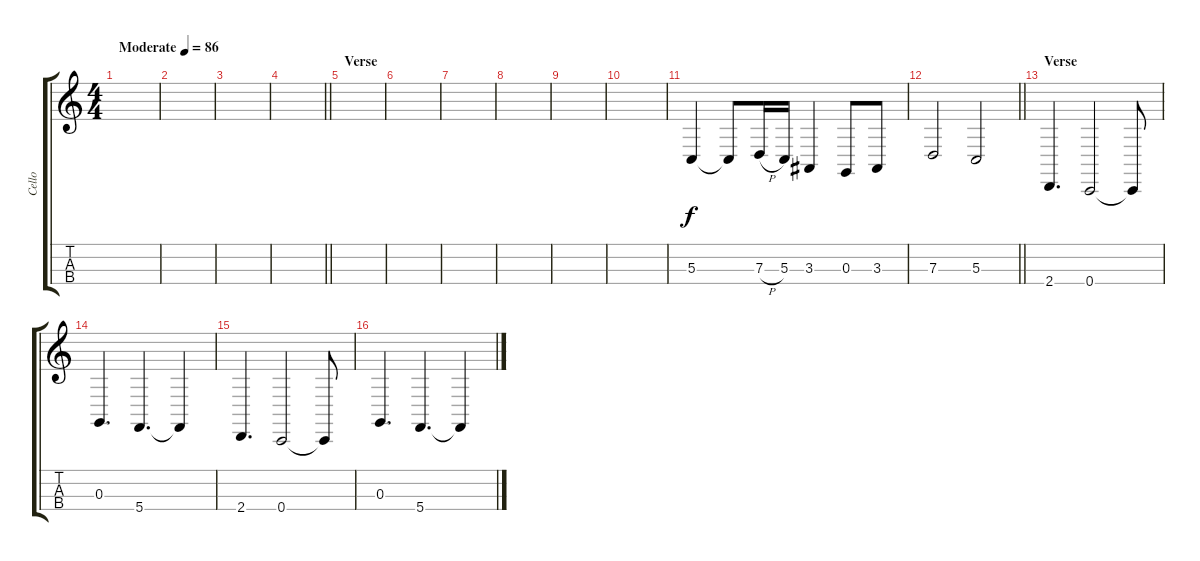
\track ("Cello" "Cello") {instrument cello}
\staff {score tabs}
\tuning (A3 D3 G2 C2) {hide}
\ts (4 4)
\tempo (86 "Moderate")
\clef g2
\ks c
|
|
|
\barLineRight lightlight
|
\section ("" "Verse")
|
|
|
|
|
|
5.3.4 5.3{t}.8 7.3{h}.16 5.3.16 3.3.4 0.3.8 3.3.8 |
\barLineRight lightlight
7.3.2 5.3.2 |
\section ("" "Verse")
2.4.4{d} 0.4.2 0.4{t}.8 |
0.3.4{d} 5.4.4{d} 5.4{t}.4 |
2.4.4{d} 0.4.2 0.4{t}.8 |
0.3.4{d} 5.4.4{d} 5.4{t}.4
